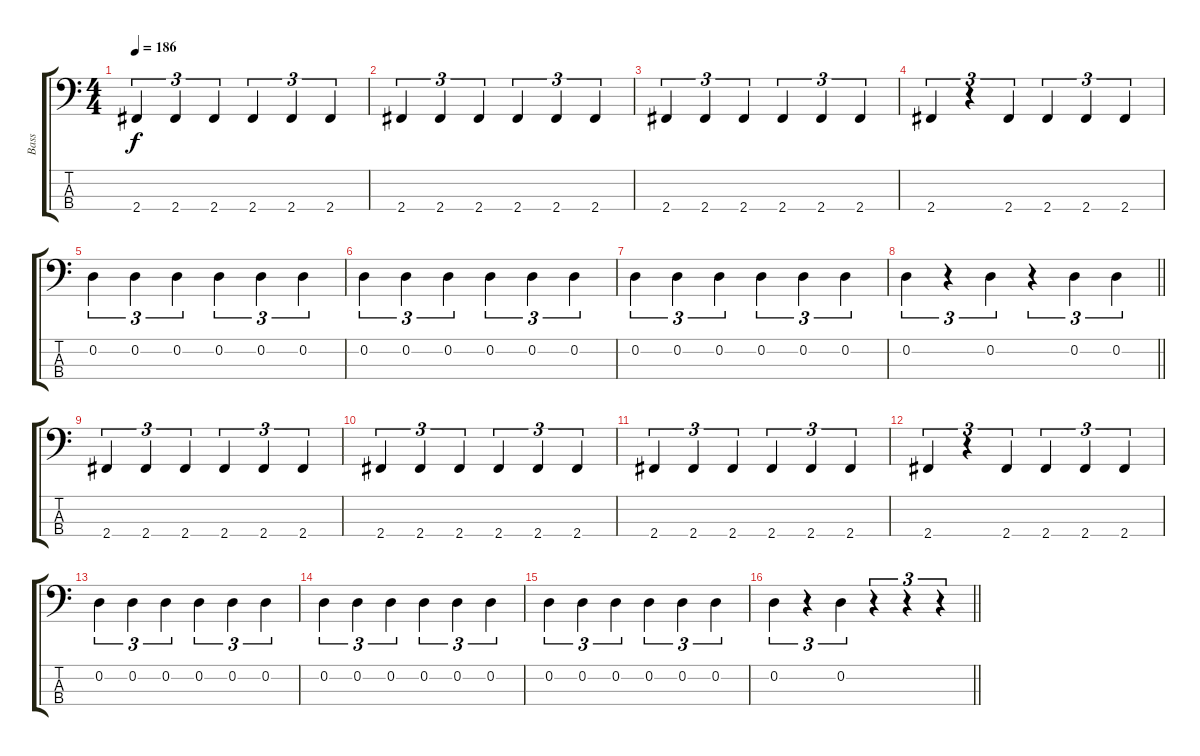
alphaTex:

\track ("Bass" "Bass") {instrument electricbassfinger}
\staff {score tabs}
\tuning (G2 D2 A1 E1) {hide}
\ts (4 4)
\section ("" " ")
\tempo 186
\clef f4
\ks c
2.4.4{tu (3 2) dy f} 2.4.4{tu (3 2)} 2.4.4{tu (3 2)} 2.4.4{tu (3 2)} 2.4.4{tu (3 2)} 2.4.4{tu (3 2)} |
2.4.4{tu (3 2)} 2.4.4{tu (3 2)} 2.4.4{tu (3 2)} 2.4.4{tu (3 2)} 2.4.4{tu (3 2)} 2.4.4{tu (3 2)} |
2.4.4{tu (3 2)} 2.4.4{tu (3 2)} 2.4.4{tu (3 2)} 2.4.4{tu (3 2)} 2.4.4{tu (3 2)} 2.4.4{tu (3 2)} |
2.4.4{tu (3 2)} r.4{tu (3 2)} 2.4.4{tu (3 2)} 2.4.4{tu (3 2)} 2.4.4{tu (3 2)} 2.4.4{tu (3 2)} |
0.2.4{tu (3 2)} 0.2.4{tu (3 2)} 0.2.4{tu (3 2)} 0.2.4{tu (3 2)} 0.2.4{tu (3 2)} 0.2.4{tu (3 2)} |
0.2.4{tu (3 2)} 0.2.4{tu (3 2)} 0.2.4{tu (3 2)} 0.2.4{tu (3 2)} 0.2.4{tu (3 2)} 0.2.4{tu (3 2)} |
0.2.4{tu (3 2)} 0.2.4{tu (3 2)} 0.2.4{tu (3 2)} 0.2.4{tu (3 2)} 0.2.4{tu (3 2)} 0.2.4{tu (3 2)} |
\barLineRight lightlight
0.2.4{tu (3 2)} r.4{tu (3 2)} 0.2.4{tu (3 2)} r.4{tu (3 2)} 0.2.4{tu (3 2)} 0.2.4{tu (3 2)} |
2.4.4{tu (3 2)} 2.4.4{tu (3 2)} 2.4.4{tu (3 2)} 2.4.4{tu (3 2)} 2.4.4{tu (3 2)} 2.4.4{tu (3 2)} |
2.4.4{tu (3 2)} 2.4.4{tu (3 2)} 2.4.4{tu (3 2)} 2.4.4{tu (3 2)} 2.4.4{tu (3 2)} 2.4.4{tu (3 2)} |
2.4.4{tu (3 2)} 2.4.4{tu (3 2)} 2.4.4{tu (3 2)} 2.4.4{tu (3 2)} 2.4.4{tu (3 2)} 2.4.4{tu (3 2)} |
2.4.4{tu (3 2)} r.4{tu (3 2)} 2.4.4{tu (3 2)} 2.4.4{tu (3 2)} 2.4.4{tu (3 2)} 2.4.4{tu (3 2)} |
0.2.4{tu (3 2)} 0.2.4{tu (3 2)} 0.2.4{tu (3 2)} 0.2.4{tu (3 2)} 0.2.4{tu (3 2)} 0.2.4{tu (3 2)} |
0.2.4{tu (3 2)} 0.2.4{tu (3 2)} 0.2.4{tu (3 2)} 0.2.4{tu (3 2)} 0.2.4{tu (3 2)} 0.2.4{tu (3 2)} |
0.2.4{tu (3 2)} 0.2.4{tu (3 2)} 0.2.4{tu (3 2)} 0.2.4{tu (3 2)} 0.2.4{tu (3 2)} 0.2.4{tu (3 2)} |
\barLineRight lightlight
0.2.4{tu (3 2)} r.4{tu (3 2)} 0.2.4{tu (3 2)} r.4{tu (3 2)} r.4{tu (3 2)} r.4{tu (3 2)}
